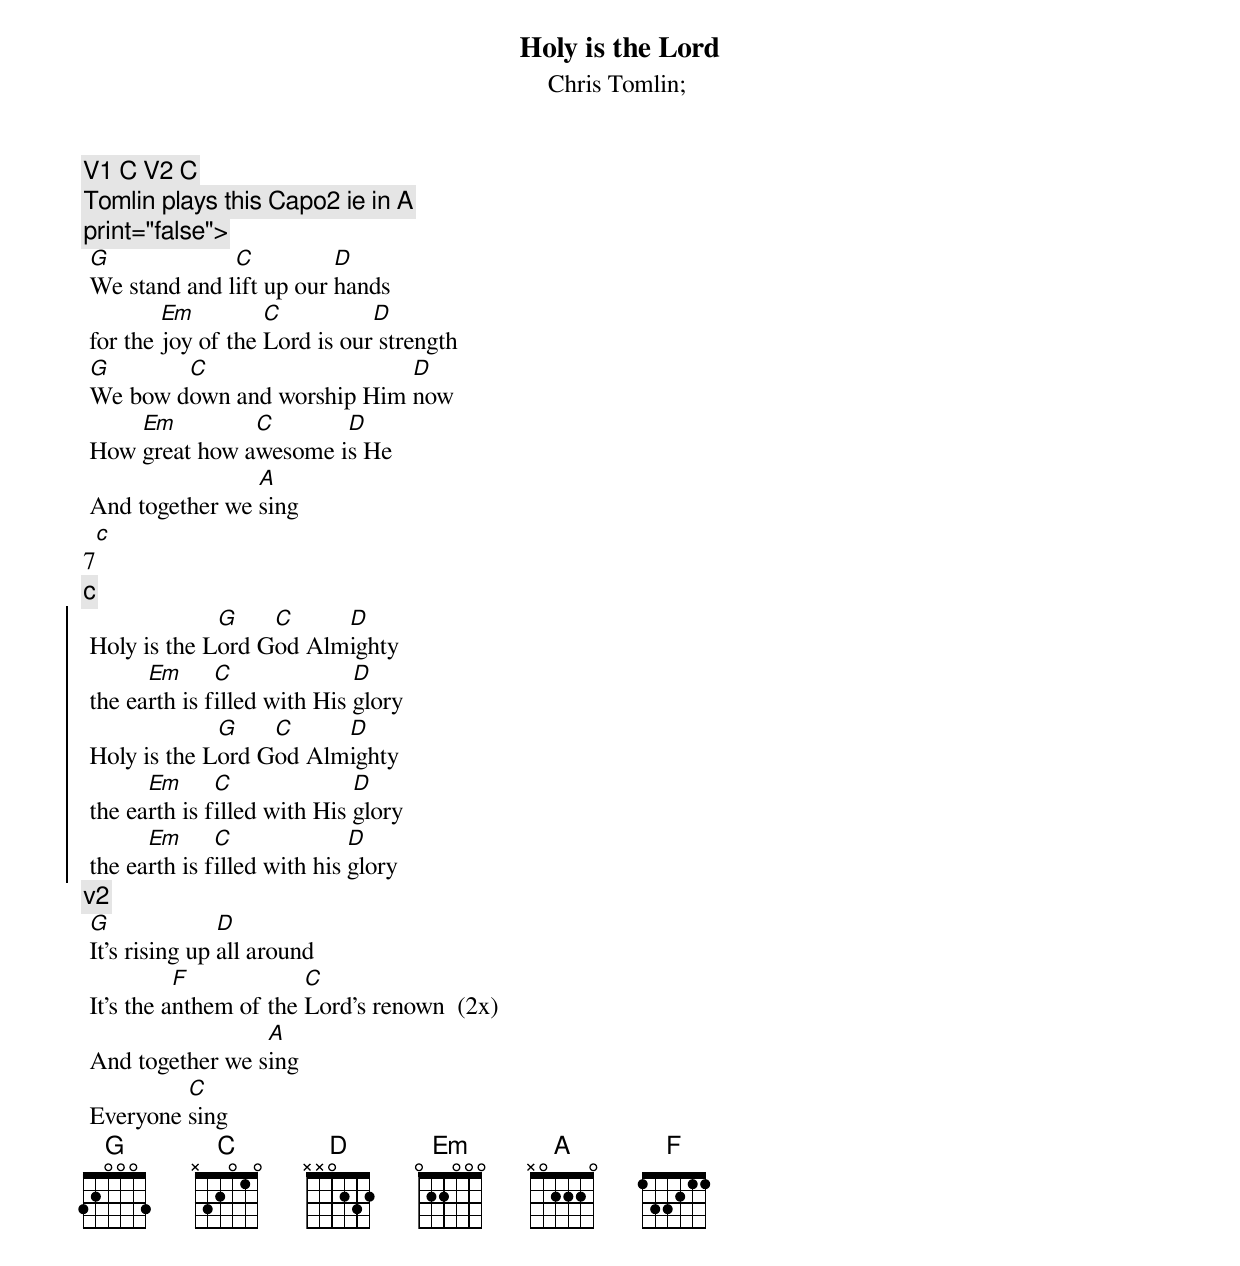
{title:Holy is the Lord}
{subtitle:Chris Tomlin}
{subtitle:}
{comment:V1 C V2 C}
{comment:Tomlin plays this Capo2 ie in A}
{comment:print="false">}
 [G]We stand and l[C]ift up our [D]hands
 for the [Em]joy of the [C]Lord is our[D] strength
 [G]We bow d[C]own and worship Him [D]now
 How [Em]great how a[C]wesome i[D]s He
 And together we [A]sing
7[c]
{comment:c}
{soc}
 Holy is the L[G]ord G[C]od Alm[D]ighty
 the ea[Em]rth is f[C]illed with His [D]glory
 Holy is the L[G]ord G[C]od Alm[D]ighty
 the ea[Em]rth is f[C]illed with His [D]glory
 the ea[Em]rth is f[C]illed with his [D]glory
{eoc}
{comment:v2}
 [G]It's rising up [D]all around
 It's the a[F]nthem of the [C]Lord's renown  (2x)
 And together we s[A]ing
 Everyone [C]sing
